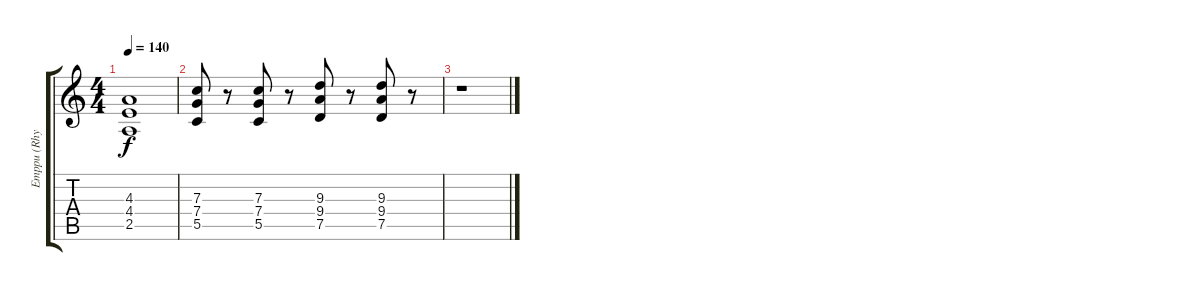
\track ("Emppu (Rhytm)" "Emppu (Rhy") {instrument overdrivenguitar}
\staff {score tabs}
\tuning (D4 A3 F3 C3 G2 D2) {hide}
\ts (4 4)
\tempo 140
\clef g2
\ks c
(4.3 4.4 2.5).1{dy f} |
(7.3 7.4 5.5).8 r.8 (7.3 7.4 5.5).8 r.8 (9.3 9.4 7.5).8 r.8 (9.3 9.4 7.5).8 r.8 |
\ks aminor
r.1
